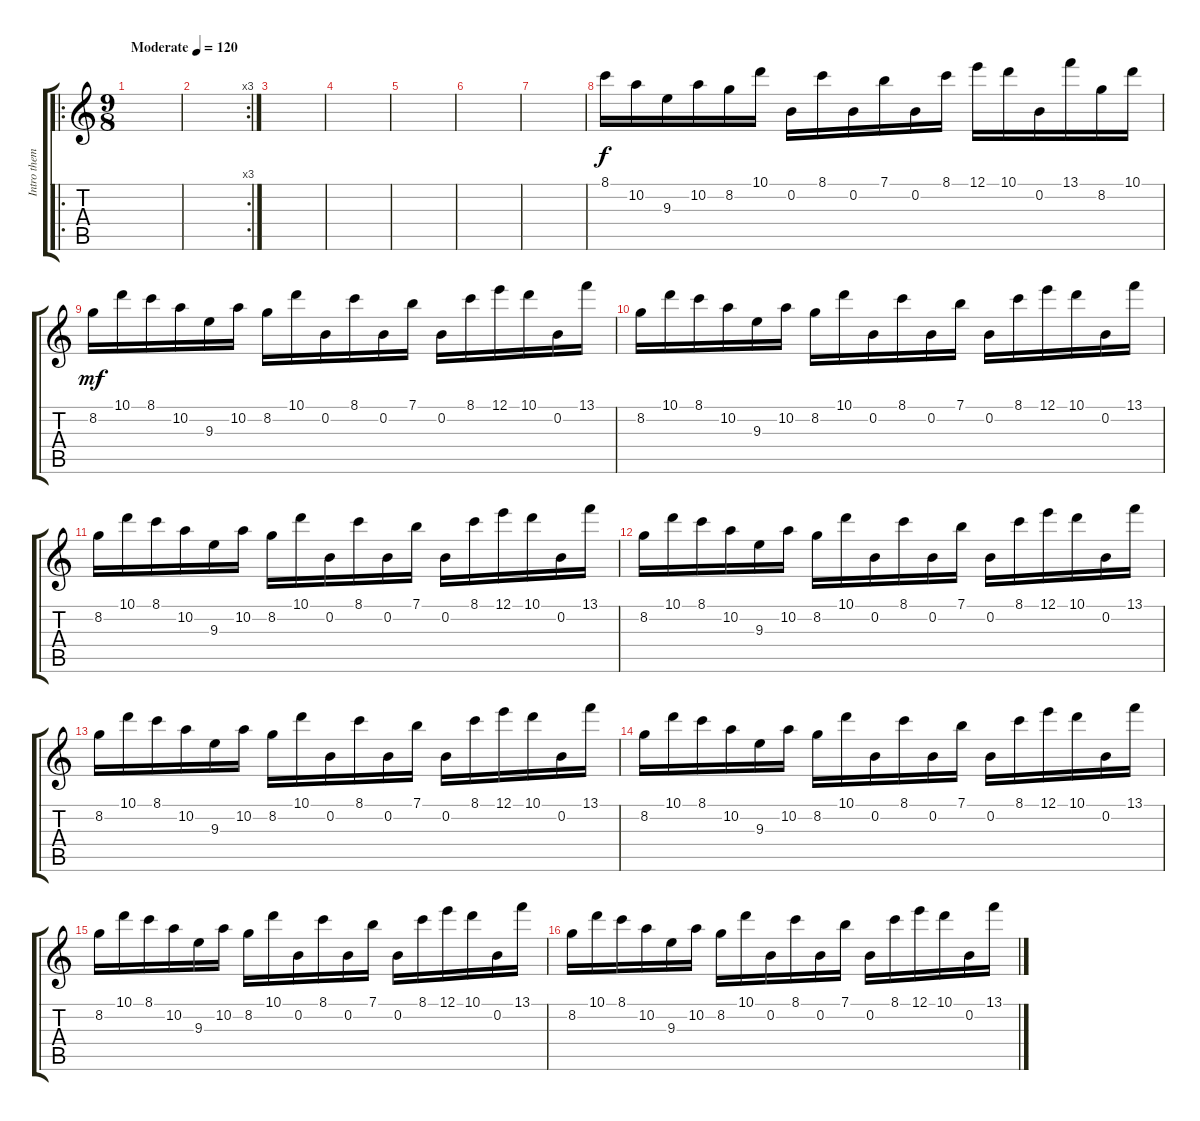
\track ("Intro theme (harmony)" "Intro them") {instrument electricguitarclean}
\staff {score tabs}
\tuning (E4 B3 G3 D3 A2 E2) {hide}
\ro
\ts (9 8)
\tempo (120 "Moderate")
\tempo 92
\tempo (120 "Moderate")
\clef g2
\ks c
|
\rc 3
|
|
|
|
|
|
8.1.16 10.2.16 9.3.16 10.2.16 8.2.16 10.1.16 0.2.16 8.1.16 0.2.16 7.1.16 0.2.16 8.1.16 12.1.16 10.1.16 0.2.16 13.1.16 8.2.16 10.1.16 |
8.2.16{dy mf} 10.1.16 8.1.16 10.2.16 9.3.16 10.2.16 8.2.16 10.1.16 0.2.16 8.1.16 0.2.16 7.1.16 0.2.16 8.1.16 12.1.16 10.1.16 0.2.16 13.1.16 |
8.2.16 10.1.16 8.1.16 10.2.16 9.3.16 10.2.16 8.2.16 10.1.16 0.2.16 8.1.16 0.2.16 7.1.16 0.2.16 8.1.16 12.1.16 10.1.16 0.2.16 13.1.16 |
8.2.16 10.1.16 8.1.16 10.2.16 9.3.16 10.2.16 8.2.16 10.1.16 0.2.16 8.1.16 0.2.16 7.1.16 0.2.16 8.1.16 12.1.16 10.1.16 0.2.16 13.1.16 |
8.2.16 10.1.16 8.1.16 10.2.16 9.3.16 10.2.16 8.2.16 10.1.16 0.2.16 8.1.16 0.2.16 7.1.16 0.2.16 8.1.16 12.1.16 10.1.16 0.2.16 13.1.16 |
8.2.16 10.1.16 8.1.16 10.2.16 9.3.16 10.2.16 8.2.16 10.1.16 0.2.16 8.1.16 0.2.16 7.1.16 0.2.16 8.1.16 12.1.16 10.1.16 0.2.16 13.1.16 |
8.2.16 10.1.16 8.1.16 10.2.16 9.3.16 10.2.16 8.2.16 10.1.16 0.2.16 8.1.16 0.2.16 7.1.16 0.2.16 8.1.16 12.1.16 10.1.16 0.2.16 13.1.16 |
8.2.16 10.1.16 8.1.16 10.2.16 9.3.16 10.2.16 8.2.16 10.1.16 0.2.16 8.1.16 0.2.16 7.1.16 0.2.16 8.1.16 12.1.16 10.1.16 0.2.16 13.1.16 |
8.2.16 10.1.16 8.1.16 10.2.16 9.3.16 10.2.16 8.2.16 10.1.16 0.2.16 8.1.16 0.2.16 7.1.16 0.2.16 8.1.16 12.1.16 10.1.16 0.2.16 13.1.16
